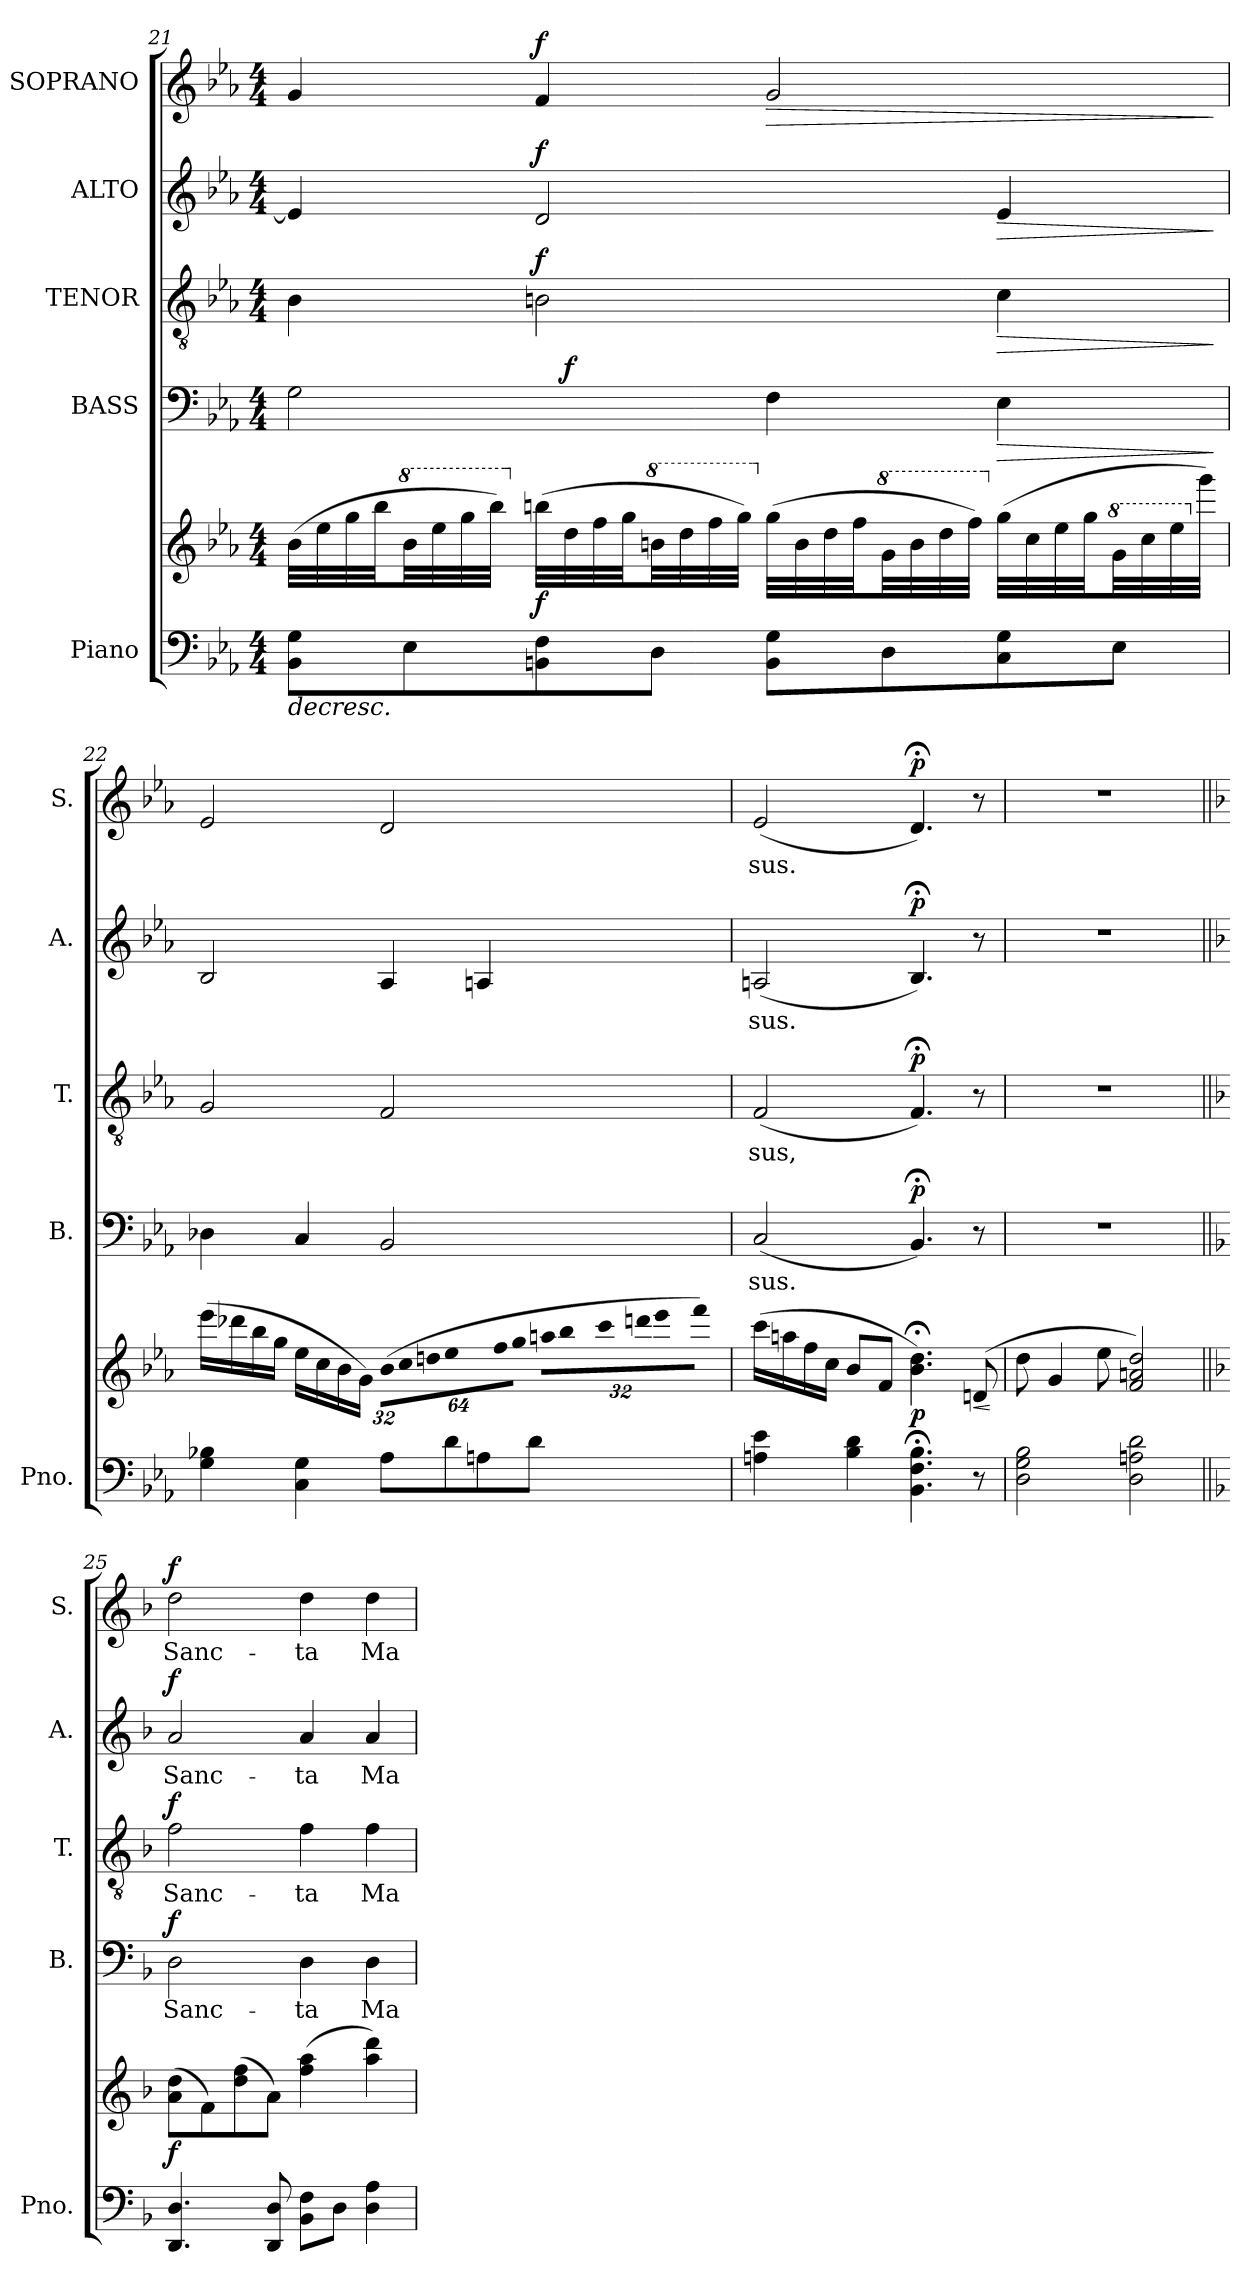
**kern	**kern	**dynam	**kern	**text	**dynam	**kern	**text	**dynam	**kern	**text	**dynam	**kern	**text	**dynam
*part5	*part5	*part5	*part4	*part4	*part4	*part3	*part3	*part3	*part2	*part2	*part2	*part1	*part1	*part1
*staff6	*staff5	*staff5/6	*staff4	*staff4	*staff4	*staff3	*staff3	*staff3	*staff2	*staff2	*staff2	*staff1	*staff1	*staff1
*I"Piano	*	*	*I"BASS	*	*	*I"TENOR	*	*	*I"ALTO	*	*	*I"SOPRANO	*	*
*I'Pno.	*	*	*I'B.	*	*	*I'T.	*	*	*I'A.	*	*	*I'S.	*	*
*clefF4	*clefG2	*	*clefF4	*	*	*clefGv2	*	*	*clefG2	*	*	*clefG2	*	*
*	*	*	*	*	*	*ITrd7c12	*	*	*	*	*	*	*	*
*k[b-e-a-]	*k[b-e-a-]	*	*k[b-e-a-]	*	*	*k[b-e-a-]	*	*	*k[b-e-a-]	*	*	*k[b-e-a-]	*	*
*E-:	*E-:	*	*E-:	*	*	*E-:	*	*	*E-:	*	*	*E-:	*	*
*M4/4	*M4/4	*	*M4/4	*	*	*M4/4	*	*	*M4/4	*	*	*M4/4	*	*
=21	=21	=21	=21	=21	=21	=21	=21	=21	=21	=21	=21	=21	=21	=21
!	!	!LO:HP:b=2	!	!	!	!	!	!	!	!	!	!	!	!
*	*	*	*^	*	*	*	*	*	*	*	*	*	*	*
8BB-i\ 8GiL	(32b-i\LLL	>	2Gi\	4ryy	.	.	4BB-i\	.	.	4e-i/]	.	.	4gi/	.	.
.	32ee-i\	.	.	.	.	.	.	.	.	.	.	.	.	.	.
.	32ggi\	.	.	.	.	.	.	.	.	.	.	.	.	.	.
.	32bb-i\JJ	.	.	.	.	.	.	.	.	.	.	.	.	.	.
*	*8va	*	*	*	*	*	*	*	*	*	*	*	*	*	*
8E-i\	32bb-i\LL	.	.	.	.	.	.	.	.	.	.	.	.	.	.
.	32eee-i\	.	.	.	.	.	.	.	.	.	.	.	.	.	.
.	32gggi\	.	.	.	.	.	.	.	.	.	.	.	.	.	.
.	32bbb-i\JJJ)	.	.	.	.	.	.	.	.	.	.	.	.	.	.
*	*X8va	*	*	*	*	*	*	*	*	*	*	*	*	*	*
8BBni\ 8Fi	(32bbni\LLL	f	.	32ryy	.	.	2BBni\	.	f	2di/	.	f	4fi/	.	f
.	32ddi\	.	.	2ryy	.	f	.	.	.	.	.	.	.	.	.
.	32ffi\	.	.	.	.	.	.	.	.	.	.	.	.	.	.
.	32ggi\JJ	.	.	.	.	.	.	.	.	.	.	.	.	.	.
*	*8va	*	*	*	*	*	*	*	*	*	*	*	*	*	*
8Di\J	32bbi\LL	.	.	.	.	.	.	.	.	.	.	.	.	.	.
.	32dddi\	.	.	.	.	.	.	.	.	.	.	.	.	.	.
.	32fffi\	.	.	.	.	.	.	.	.	.	.	.	.	.	.
.	32gggi\JJJ)	.	.	.	.	.	.	.	.	.	.	.	.	.	.
*	*X8va	*	*	*	*	*	*	*	*	*	*	*	*	*	*
!	!	!	!	!	!	!	!	!	!	!	!	!	!	!	!LO:HP:b
8BBi\ 8GiL	(32ggi\LLL	.	4Fi\	.	.	.	.	.	.	.	.	.	2gi/	.	>
.	32bi\	.	.	.	.	.	.	.	.	.	.	.	.	.	.
.	32ddi\	.	.	.	.	.	.	.	.	.	.	.	.	.	.
.	32ffi\JJ	.	.	.	.	.	.	.	.	.	.	.	.	.	.
*	*8va	*	*	*	*	*	*	*	*	*	*	*	*	*	*
8Di\	32ggi\LL	.	.	.	.	.	.	.	.	.	.	.	.	.	.
.	32bbi\	.	.	.	.	.	.	.	.	.	.	.	.	.	.
.	32dddi\	.	.	.	.	.	.	.	.	.	.	.	.	.	.
.	32fffi\JJJ)	.	.	.	.	.	.	.	.	.	.	.	.	.	.
*	*X8va	*	*	*	*	*	*	*	*	*	*	*	*	*	*
!	!	!	!	!	!	!LO:HP:b	!	!	!LO:HP:b	!	!	!LO:HP:b	!	!	!
8Ci\ 8Gi	(32ggi\LLL	.	4E-i\	.	.	>	4Ci\	.	>	4e-i/	.	>	.	.	.
.	32cci\	.	.	8..ryy	.	.	.	.	.	.	.	.	.	.	.
.	32ee-i\	.	.	.	.	.	.	.	.	.	.	.	.	.	.
.	32ggi\JJ	.	.	.	.	.	.	.	.	.	.	.	.	.	.
*	*8va	*	*	*	*	*	*	*	*	*	*	*	*	*	*
8E-i\J	32ggi\LL	.	.	.	.	.	.	.	.	.	.	.	.	.	.
.	32ccci\	.	.	.	.	.	.	.	.	.	.	.	.	.	.
.	32eee-i\	.	.	.	.	.	.	.	.	.	.	.	.	.	.
*	*X8va	*	*	*	*	*	*	*	*	*	*	*	*	*	*
.	32gggi\JJJ)	.	.	.	.	.	.	.	.	.	.	.	.	.	.
.	.	.	.	.	.	]	.	.	]	.	.	]	.	.	]
*	*	*	*v	*v	*	*	*	*	*	*	*	*	*	*	*
!!LO:PB:g=z
=22	=22	=22	=22	=22	=22	=22	=22	=22	=22	=22	=22	=22	=22	=22
4Gi\ 4B-Xi	(16eee-i\LL	.	4D-Xi\	.	.	2GGi/	.	.	2B-i/	.	.	2e-i/	.	.
.	16ddd-Xi\	.	.	.	.	.	.	.	.	.	.	.	.	.
.	16bb-i\	.	.	.	.	.	.	.	.	.	.	.	.	.
.	16ggi\JJ	.	.	.	.	.	.	.	.	.	.	.	.	.
4Ci\ 4Gi	16ee-i\LL	.	4Ci/	.	.	.	.	.	.	.	.	.	.	.
.	16cci\	.	.	.	.	.	.	.	.	.	.	.	.	.
.	16b-i\	.	.	.	.	.	.	.	.	.	.	.	.	.
.	16gi\JJ)	.	.	.	.	.	.	.	.	.	.	.	.	.
*	*Xbrackettup	*	*	*	*	*	*	*	*	*	*	*	*	*
!	!LO:N:vis=16	!	!	!	!	!	!	!	!	!	!	!	!	!
8A-i\L	(512%21b-i\LL	.	2BB-i/	.	.	2FFi/	.	.	4A-i/	.	.	2di/	.	.
!	!LO:N:vis=16	!	!	!	!	!	!	!	!	!	!	!	!	!
.	1024%43cci\	.	.	.	.	.	.	.	.	.	.	.	.	.
!	!LO:N:vis=16	!	!	!	!	!	!	!	!	!	!	!	!	!
.	1024%43ddni\	.	.	.	.	.	.	.	.	.	.	.	.	.
!	!LO:N:vis=16	!	!	!	!	!	!	!	!	!	!	!	!	!
8di\	512%21ee-i\	.	.	.	.	.	.	.	.	.	.	.	.	.
!	!LO:N:vis=16	!	!	!	!	!	!	!	!	!	!	!	!	!
.	1024%43ffi\	.	.	.	.	.	.	.	.	.	.	.	.	.
!	!LO:N:vis=16	!	!	!	!	!	!	!	!	!	!	!	!	!
.	1024%43ggi\JJ	.	.	.	.	.	.	.	.	.	.	.	.	.
!	!LO:N:vis=16	!	!	!	!	!	!	!	!	!	!	!	!	!
8Ani\	512%21aani\LL	.	.	.	.	.	.	.	4Ani/	.	.	.	.	.
!	!LO:N:vis=16	!	!	!	!	!	!	!	!	!	!	!	!	!
.	1024%43bb-i\	.	.	.	.	.	.	.	.	.	.	.	.	.
!	!LO:N:vis=16	!	!	!	!	!	!	!	!	!	!	!	!	!
.	1024%43ccci\	.	.	.	.	.	.	.	.	.	.	.	.	.
!	!LO:N:vis=16	!	!	!	!	!	!	!	!	!	!	!	!	!
8di\J	512%21dddni\	.	.	.	.	.	.	.	.	.	.	.	.	.
!	!LO:N:vis=16	!	!	!	!	!	!	!	!	!	!	!	!	!
.	1024%43eee-i\	.	.	.	.	.	.	.	.	.	.	.	.	.
!	!LO:N:vis=16	!	!	!	!	!	!	!	!	!	!	!	!	!
.	1024%43fffi\JJ)	.	.	.	.	.	.	.	.	.	.	.	.	.
=23	=23	=23	=23	=23	=23	=23	=23	=23	=23	=23	=23	=23	=23	=23
!	!	!	!	!LO:LY:b:color=#000000	!	!	!	!	!	!	!	!	!	!
!	!	!	!	!	!	!	!LO:LY:b:color=#000000	!	!	!	!	!	!	!
!	!	!	!	!	!	!	!	!	!	!LO:LY:b:color=#000000	!	!	!	!
!	!	!	!	!	!	!	!	!	!	!	!	!	!LO:LY:b:color=#000000	!
4Ani\ 4e-i	(16ccci\LL	.	(2Ci/	-sus.	.	(2FFi/	-sus,	.	(2Ani/	-sus.	.	(2e-i/	-sus.	.
.	16aani\	.	.	.	.	.	.	.	.	.	.	.	.	.
.	16ffi\	.	.	.	.	.	.	.	.	.	.	.	.	.
.	16cci\JJ	.	.	.	.	.	.	.	.	.	.	.	.	.
4B-i\ 4di	8b-i/L	.	.	.	.	.	.	.	.	.	.	.	.	.
.	8fi/J	.	.	.	.	.	.	.	.	.	.	.	.	.
4.BB-i\; 4.Fi; 4.B-i;	4.b-i\; 4.ddi;)	p	4.BB-;i/)	.	p	4.FF;i/)	.	p	4.B-;i/)	.	p	4.d;i/)	.	p
!	!	!LO:HP:b	!	!	!	!	!	!	!	!	!	!	!	!
8r	(8dni/	<	8r	.	.	8r	.	.	8r	.	.	8r	.	.
.	.	] [	.	.	.	.	.	.	.	.	.	.	.	.
=24	=24	=24	=24	=24	=24	=24	=24	=24	=24	=24	=24	=24	=24	=24
2Di\ 2Gi 2B-i	8ddi\	.	1r	.	.	1r	.	.	1r	.	.	1r	.	.
.	4gi/	.	.	.	.	.	.	.	.	.	.	.	.	.
.	8ee-i\	.	.	.	.	.	.	.	.	.	.	.	.	.
2Di\ 2Ani 2di	2fi/ 2ani 2ddi)	.	.	.	.	.	.	.	.	.	.	.	.	.
=25||	=25||	=25||	=25||	=25||	=25||	=25||	=25||	=25||	=25||	=25||	=25||	=25||	=25||	=25||
*k[b-]	*k[b-]	*	*k[b-]	*	*	*k[b-]	*	*	*k[b-]	*	*	*k[b-]	*	*
*F:	*F:	*	*F:	*	*	*F:	*	*	*F:	*	*	*F:	*	*
!	!	!	!	!LO:LY:b:color=#000000	!	!	!	!	!	!	!	!	!	!
!	!	!	!	!	!	!	!LO:LY:b:color=#000000	!	!	!	!	!	!	!
!	!	!	!	!	!	!	!	!	!	!LO:LY:b:color=#000000	!	!	!	!
!	!	!	!	!	!	!	!	!	!	!	!	!	!LO:LY:b:color=#000000	!
4.DDi/ 4.Di	(8ai\ 8ddiL	f	2Di\	Sanc-	f	2Fi\	Sanc-	f	2ai/	Sanc-	f	2ddi\	Sanc-	f
.	8fi\)	.	.	.	.	.	.	.	.	.	.	.	.	.
.	(8ddi\ 8ffi	.	.	.	.	.	.	.	.	.	.	.	.	.
8DDi/ 8Di	8ai\J)	.	.	.	.	.	.	.	.	.	.	.	.	.
!	!	!	!	!LO:LY:b:color=#000000	!	!	!	!	!	!	!	!	!	!
!	!	!	!	!	!	!	!LO:LY:b:color=#000000	!	!	!	!	!	!	!
!	!	!	!	!	!	!	!	!	!	!LO:LY:b:color=#000000	!	!	!	!
!	!	!	!	!	!	!	!	!	!	!	!	!	!LO:LY:b:color=#000000	!
8BB-i\ 8FiL	(4ffi\ 4aai	.	4Di\	-ta	.	4Fi\	-ta	.	4ai/	-ta	.	4ddi\	-ta	.
8Di\J	.	.	.	.	.	.	.	.	.	.	.	.	.	.
!	!	!	!	!LO:LY:b:color=#000000	!	!	!	!	!	!	!	!	!	!
!	!	!	!	!	!	!	!LO:LY:b:color=#000000	!	!	!	!	!	!	!
!	!	!	!	!	!	!	!	!	!	!LO:LY:b:color=#000000	!	!	!	!
!	!	!	!	!	!	!	!	!	!	!	!	!	!LO:LY:b:color=#000000	!
4Di\ 4Ai	4aai\ 4dddi)	.	4Di\	Ma-	.	4Fi\	Ma-	.	4ai/	Ma-	.	4ddi\	Ma-	.
=	=	=	=	=	=	=	=	=	=	=	=	=	=	=
*-	*-	*-	*-	*-	*-	*-	*-	*-	*-	*-	*-	*-	*-	*-
